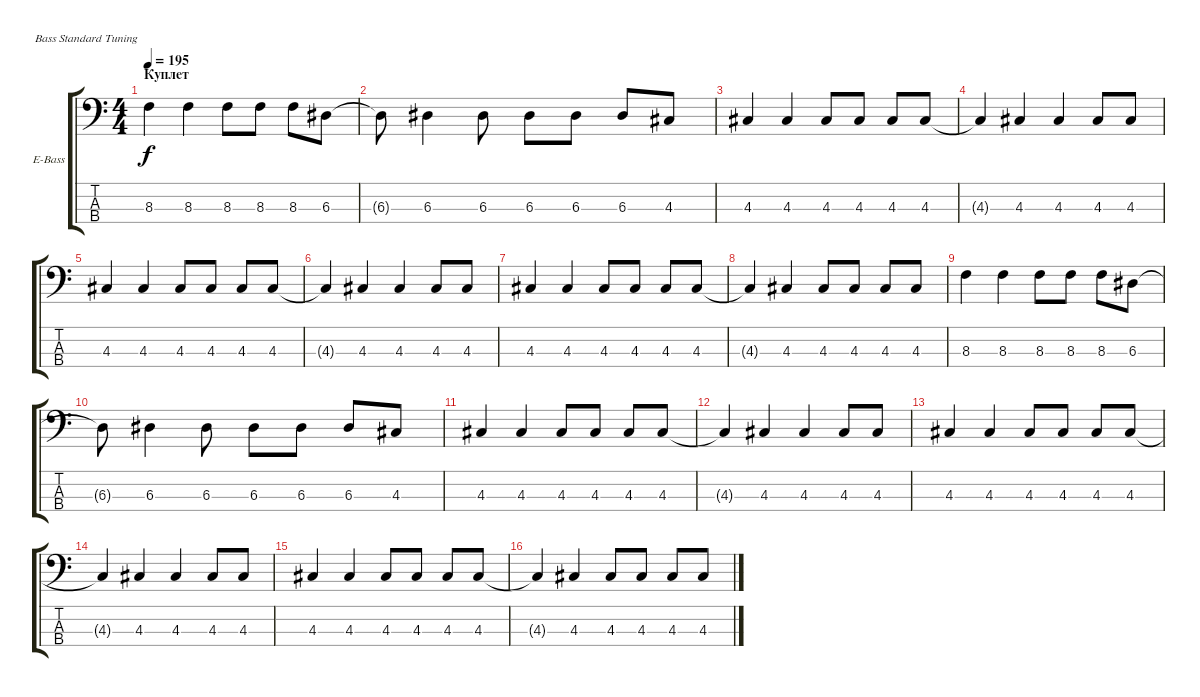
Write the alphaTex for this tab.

\defaultSystemsLayout 4
\bracketExtendMode groupsimilarinstruments
\firstSystemTrackNameOrientation horizontal
\otherSystemsTrackNameOrientation horizontal
\track ("Electric Bass" "E-Bass") {instrument electricbassfinger}
\staff {score tabs}
\tuning (G2 D2 A1 E1)
\ts (4 4)
\section ("" "Куплет")
\tempo 195
\clef f4
\ks c
8.3.4{dy f} 8.3.4 8.3.8 8.3.8 8.3.8 6.3.8 |
6.3{t}.8 6.3.4 6.3.8 6.3.8 6.3.8 6.3.8 4.3.8 |
4.3.4 4.3.4 4.3.8 4.3.8 4.3.8 4.3.8 |
4.3{t}.4 4.3.4 4.3.4 4.3.8 4.3.8 |
4.3.4 4.3.4 4.3.8 4.3.8 4.3.8 4.3.8 |
4.3{t}.4 4.3.4 4.3.4 4.3.8 4.3.8 |
4.3.4 4.3.4 4.3.8 4.3.8 4.3.8 4.3.8 |
4.3{t}.4 4.3.4 4.3.8 4.3.8 4.3.8 4.3.8 |
8.3.4 8.3.4 8.3.8 8.3.8 8.3.8 6.3.8 |
6.3{t}.8 6.3.4 6.3.8 6.3.8 6.3.8 6.3.8 4.3.8 |
4.3.4 4.3.4 4.3.8 4.3.8 4.3.8 4.3.8 |
4.3{t}.4 4.3.4 4.3.4 4.3.8 4.3.8 |
4.3.4 4.3.4 4.3.8 4.3.8 4.3.8 4.3.8 |
4.3{t}.4 4.3.4 4.3.4 4.3.8 4.3.8 |
4.3.4 4.3.4 4.3.8 4.3.8 4.3.8 4.3.8 |
4.3{t}.4 4.3.4 4.3.8 4.3.8 4.3.8 4.3.8
